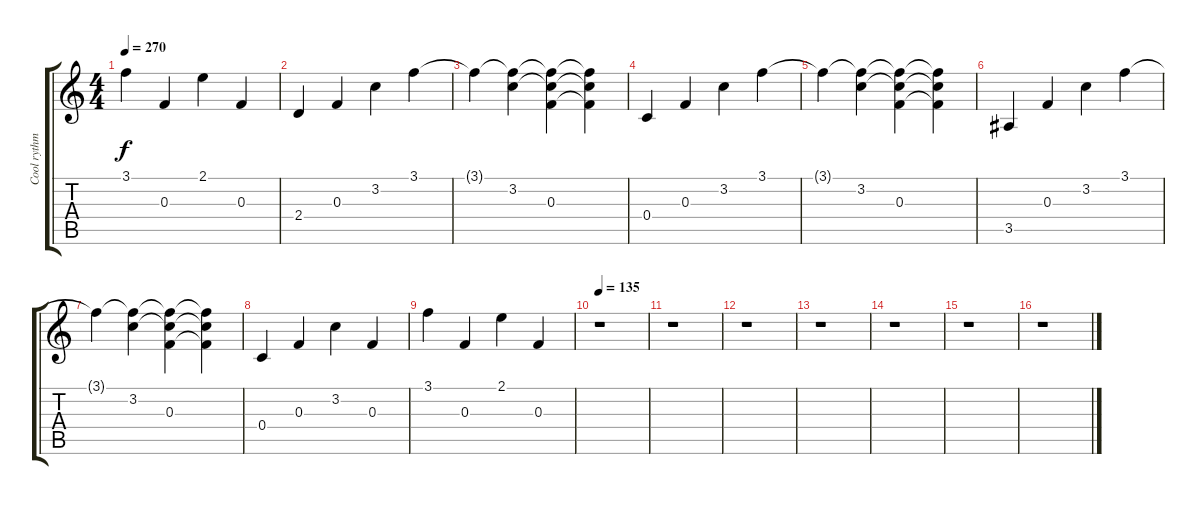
\track ("Cool rythm riff" "Cool rythm") {instrument distortionguitar}
\staff {score tabs}
\tuning (D4 A3 F3 C3 G2 C2) {hide}
\ts (4 4)
\tempo 270
\clef g2
\ks c
3.1.4{dy f} 0.3.4 2.1.4 0.3.4 |
2.4.4 0.3.4 3.2.4 3.1.4 |
3.1{t}.4 (3.1{t} 3.2).4 (3.1{t} 3.2{t} 0.3).4 (3.1{t} 3.2{t} 0.3{t}).4 |
0.4.4 0.3.4 3.2.4 3.1.4 |
3.1{t}.4 (3.1{t} 3.2).4 (3.1{t} 3.2{t} 0.3).4 (3.1{t} 3.2{t} 0.3{t}).4 |
3.5.4 0.3.4 3.2.4 3.1.4 |
3.1{t}.4 (3.1{t} 3.2).4 (3.1{t} 3.2{t} 0.3).4 (3.1{t} 3.2{t} 0.3{t}).4 |
0.4.4 0.3.4 3.2.4 0.3.4 |
3.1.4 0.3.4 2.1.4 0.3.4 |
\tempo 135
r.1 |
r.1 |
r.1 |
r.1 |
r.1 |
r.1 |
r.1
